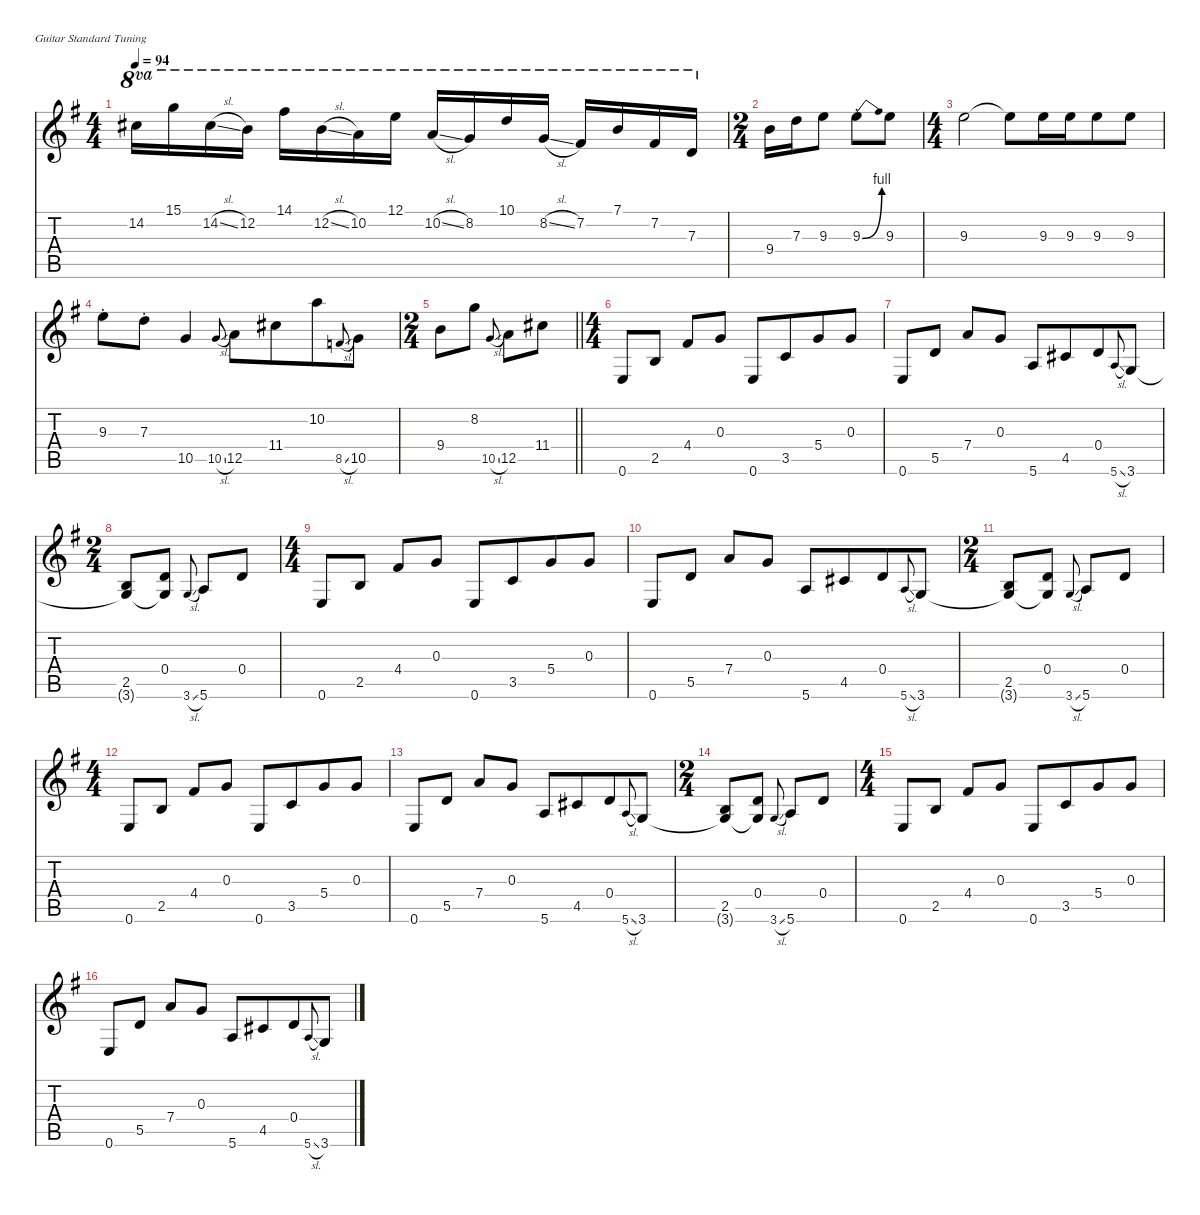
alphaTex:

\defaultSystemsLayout 4
\hideDynamics
\bracketExtendMode nobrackets
\singleTrackTrackNamePolicy hidden
\multiTrackTrackNamePolicy hidden
\firstSystemTrackNameMode fullname
\firstSystemTrackNameOrientation horizontal
\otherSystemsTrackNameOrientation horizontal
\track ("Kirk Hammet" "el.guit.") {defaultSystemsLayout 8 mute instrument electricguitarclean}
\staff {score tabs}
\tuning (E4 B3 G3 D3 A2 E2)
\ts (4 4)
\tempo 94
\clef g2
\ks eminor
14.2{acc #}.16{ot 8va dy f beam Down} 15.1{acc forcenatural}.16{ot 8va beam Down} 14.2{sl acc #}.16{ot 8va beam Down} 12.2{acc forcenatural}.16{ot 8va beam Down} 14.1{acc #}.16{ot 8va beam Down} 12.2{sl acc forcenatural}.16{ot 8va beam Down} 10.2{acc forcenatural}.16{ot 8va beam Down} 12.1{acc forcenatural}.16{ot 8va beam Down} 10.2{sl acc forcenatural}.16{ot 8va beam Up} 8.2{acc forcenatural}.16{ot 8va beam Up} 10.1{acc forcenatural}.16{ot 8va beam Up} 8.2{sl acc forcenatural}.16{ot 8va beam Up} 7.2{acc #}.16{ot 8va beam Up} 7.1{acc forcenatural}.16{ot 8va beam Up} 7.2{acc #}.16{ot 8va beam Up} 7.3{acc forcenatural}.16{ot 8va beam Up} |
\ts (2 4)
\beaming (8 2 2)
9.4{acc forcenatural}.16{beam Down} 7.3{acc forcenatural}.16{beam Down} 9.3{acc forcenatural}.8{beam Down} 9.3{be (bend 0 0 15 4) st acc forcenatural}.8{beam Down} 9.3{acc forcenatural}.8{beam Down} |
\ts (4 4)
\beaming (8 2 2 4)
9.3{acc forcenatural}.2{beam Down} 9.3{t acc forcenatural}.8{beam Down} 9.3{acc forcenatural}.16{beam Down} 9.3{acc forcenatural}.16{beam Down} 9.3{acc forcenatural}.8{beam Down} 9.3{acc forcenatural}.8{beam Down} |
9.3{st acc forcenatural}.8{beam Down} 7.3{st acc forcenatural}.8{beam Down} 10.5{acc forcenatural}.4{beam Up} 10.5{sl acc forcenatural}.8{gr onbeat beam Up} 12.5{acc forcenatural}.8{beam Down} 11.4{acc #}.8{beam Down} 10.2{acc forcenatural}.8{beam Down} 8.5{sl acc forcenatural}.8{gr onbeat beam Up} 10.5{acc forcenatural}.8{beam Down} |
\ts (2 4)
\beaming (8 2 2)
\barLineRight lightlight
9.4{acc forcenatural}.8{beam Down} 8.2{acc forcenatural}.8{beam Down} 10.5{sl acc forcenatural}.8{gr onbeat beam Up} 12.5{acc forcenatural}.8{beam Down} 11.4{acc #}.8{beam Down} |
\ts (4 4)
\beaming (8 2 2 4)
0.6{acc forcenatural}.8{instrument electricguitarclean beam Up} 2.5{acc forcenatural}.8{beam Up} 4.4{acc #}.8{beam Up} 0.3{acc forcenatural}.8{beam Up} 0.6{acc forcenatural}.8{beam Up} 3.5{acc forcenatural}.8{beam Up} 5.4{acc forcenatural}.8{beam Up} 0.3{acc forcenatural}.8{beam Up} |
0.6{acc forcenatural}.8{beam Up} 5.5{acc forcenatural}.8{beam Up} 7.4{acc forcenatural}.8{beam Up} 0.3{acc forcenatural}.8{beam Up} 5.6{acc forcenatural}.8{beam Up} 4.5{acc #}.8{beam Up} 0.4{acc forcenatural}.8{beam Up} 5.6{sl acc forcenatural}.8{gr onbeat beam Up} 3.6{acc forcenatural}.8{beam Up} |
\ts (2 4)
\beaming (8 2 2)
(2.5{acc forcenatural} 3.6{t acc forcenatural}).8{beam Up} (0.4{acc forcenatural} 3.6{t acc forcenatural}).8{beam Up} 3.6{sl acc forcenatural}.8{gr onbeat beam Up} 5.6{acc forcenatural}.8{beam Up} 0.4{acc forcenatural}.8{beam Up} |
\ts (4 4)
\beaming (8 2 2 4)
0.6{acc forcenatural}.8{beam Up} 2.5{acc forcenatural}.8{beam Up} 4.4{acc #}.8{beam Up} 0.3{acc forcenatural}.8{beam Up} 0.6{acc forcenatural}.8{beam Up} 3.5{acc forcenatural}.8{beam Up} 5.4{acc forcenatural}.8{beam Up} 0.3{acc forcenatural}.8{beam Up} |
0.6{acc forcenatural}.8{beam Up} 5.5{acc forcenatural}.8{beam Up} 7.4{acc forcenatural}.8{beam Up} 0.3{acc forcenatural}.8{beam Up} 5.6{acc forcenatural}.8{beam Up} 4.5{acc #}.8{beam Up} 0.4{acc forcenatural}.8{beam Up} 5.6{sl acc forcenatural}.8{gr onbeat beam Up} 3.6{acc forcenatural}.8{beam Up} |
\ts (2 4)
\beaming (8 2 2)
(2.5{acc forcenatural} 3.6{t acc forcenatural}).8{beam Up} (0.4{acc forcenatural} 3.6{t acc forcenatural}).8{beam Up} 3.6{sl acc forcenatural}.8{gr onbeat beam Up} 5.6{acc forcenatural}.8{beam Up} 0.4{acc forcenatural}.8{beam Up} |
\ts (4 4)
\beaming (8 2 2 4)
0.6{acc forcenatural}.8{beam Up} 2.5{acc forcenatural}.8{beam Up} 4.4{acc #}.8{beam Up} 0.3{acc forcenatural}.8{beam Up} 0.6{acc forcenatural}.8{beam Up} 3.5{acc forcenatural}.8{beam Up} 5.4{acc forcenatural}.8{beam Up} 0.3{acc forcenatural}.8{beam Up} |
0.6{acc forcenatural}.8{beam Up} 5.5{acc forcenatural}.8{beam Up} 7.4{acc forcenatural}.8{beam Up} 0.3{acc forcenatural}.8{beam Up} 5.6{acc forcenatural}.8{beam Up} 4.5{acc #}.8{beam Up} 0.4{acc forcenatural}.8{beam Up} 5.6{sl acc forcenatural}.8{gr onbeat beam Up} 3.6{acc forcenatural}.8{beam Up} |
\ts (2 4)
\beaming (8 2 2)
(2.5{acc forcenatural} 3.6{t acc forcenatural}).8{beam Up} (0.4{acc forcenatural} 3.6{t acc forcenatural}).8{beam Up} 3.6{sl acc forcenatural}.8{gr onbeat beam Up} 5.6{acc forcenatural}.8{beam Up} 0.4{acc forcenatural}.8{beam Up} |
\ts (4 4)
\beaming (8 2 2 4)
0.6{acc forcenatural}.8{beam Up} 2.5{acc forcenatural}.8{beam Up} 4.4{acc #}.8{beam Up} 0.3{acc forcenatural}.8{beam Up} 0.6{acc forcenatural}.8{beam Up} 3.5{acc forcenatural}.8{beam Up} 5.4{acc forcenatural}.8{beam Up} 0.3{acc forcenatural}.8{beam Up} |
0.6{acc forcenatural}.8{beam Up} 5.5{acc forcenatural}.8{beam Up} 7.4{acc forcenatural}.8{beam Up} 0.3{acc forcenatural}.8{beam Up} 5.6{acc forcenatural}.8{beam Up} 4.5{acc #}.8{beam Up} 0.4{acc forcenatural}.8{beam Up} 5.6{sl acc forcenatural}.8{gr onbeat beam Up} 3.6{acc forcenatural}.8{beam Up}
